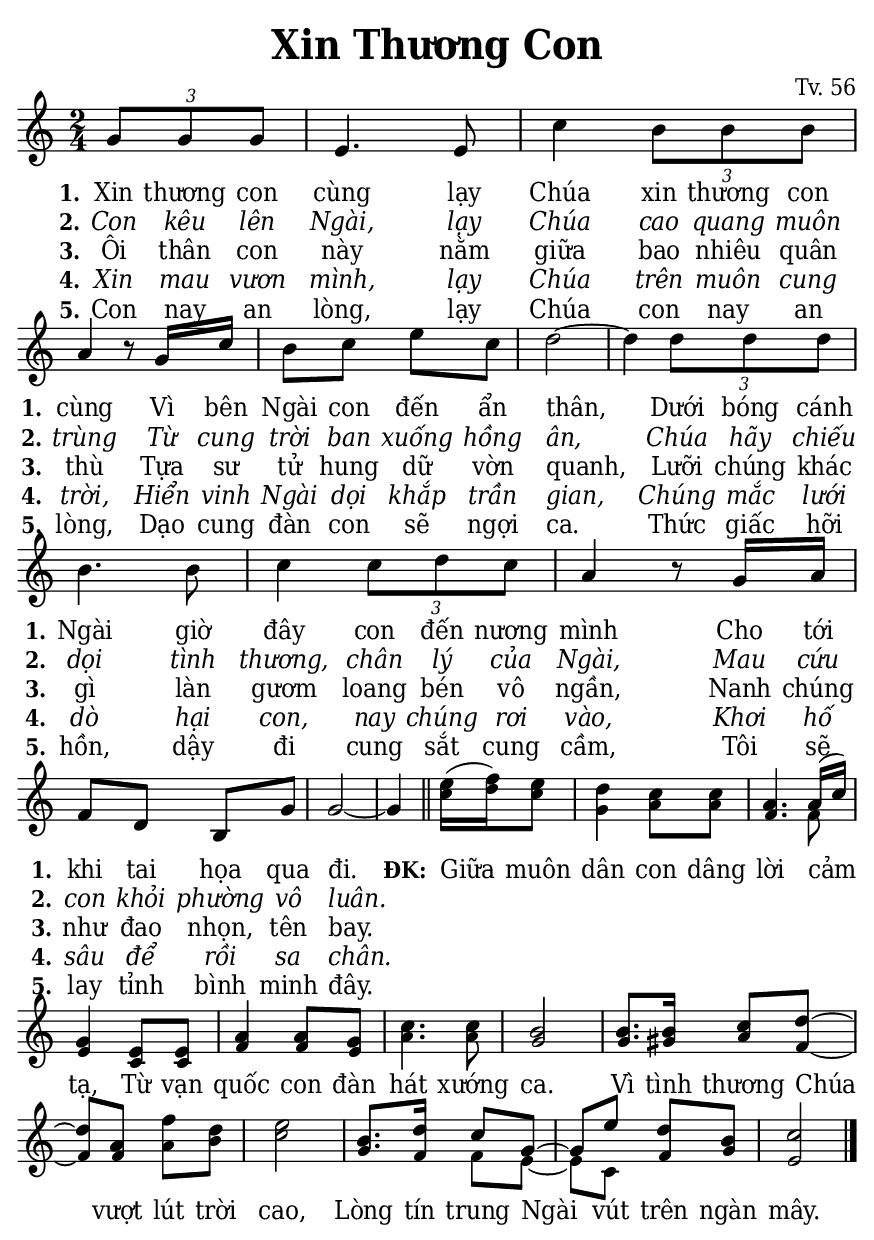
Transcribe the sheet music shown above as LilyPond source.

% Cài đặt chung\
\version "2.22.1"
\include "english.ly"

\header {
  title = \markup { \fontsize #1 "Xin Thương Con" }
  composer = "Tv. 56"
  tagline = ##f
}

% Nhạc phiên khúc
nhacPhienKhucSop = \relative c'' {
  \partial 4 \tuplet 3/2 { g8 g g } |
  e4. e8 |
  c'4 \tuplet 3/2 { b8 b b } |
  a4 r8 g16 c |
  b8 c e c |
  d2 ~ |
  d4 \tuplet 3/2 { d8 d d } |
  b4. b8 |
  c4 \tuplet 3/2 { c8 d c } |
  a4 r8 g16 a |
  f8 d b g' |
  g2 ~ |
  g4 \bar "||"
  
  <> \tweak extra-offset #'(-5.5 . -2.5) _\markup { \bold "ĐK:" }
  e'16 (f) e8 |
  d4 c8 c |
  a4. a16 (c) |
  g4 e8 e |
  a4 a8 g |
  c4. c8 |
  b2 |
  b8. b16 c8 d ~ |
  d a f' d |
  e2 |
  b8. d16 c8 [g] ~ |
  g e' d b |
  c2 \bar "|."
}

nhacPhienKhucAlto = \relative c'' {
  r4 |
  R2*11
  r4
  
  c16 (d) c8 |
  g4 a8 a |
  f4. f8 |
  e4 c8 c |
  f4 f8 e |
  a4. a8 |
  g2 |
  g8. gs16 a8 f ~ |
  f f a b |
  c2 |
  g8. f16 f8 e ~ |
  e [c] f g e2
}

% Lời phiên khúc
loiPhienKhucSop = \lyrics {
  <<
    {
      \set stanza = "1."
      Xin thương con cùng lạy Chúa
      xin thương con cùng
      Vì bên Ngài con đến ẩn thân,
      Dưới bóng cánh Ngài
      giờ đây con đến nương mình
      Cho tới khi tai họa qua đi.
    }
    \new Lyrics {
	    \set associatedVoice = "beSop"
	    \set stanza = "2."
      \override Lyrics.LyricText.font-shape = #'italic
	    Con kêu lên Ngài,
	    lạy Chúa cao quang muôn trùng
	    Từ cung trời ban xuống hồng ân,
	    Chúa hãy chiếu dọi tình thương,
	    chân lý của Ngài,
	    Mau cứu con khỏi phường vô luân.
    }
    \new Lyrics {
	    \set associatedVoice = "beSop"
	    \set stanza = "3."
	    Ôi thân con này nằm giữa bao nhiêu quân thù
	    Tựa sư tử hung dữ vờn quanh,
	    Lưỡi chúng khác gì làn gươm loang bén vô ngần,
	    Nanh chúng như đao nhọn, tên bay.
    }
    \new Lyrics {
	    \set associatedVoice = "beSop"
	    \set stanza = "4."
      \override Lyrics.LyricText.font-shape = #'italic
	    Xin mau vươn mình, lạy Chúa trên muôn cung trời,
	    Hiển vinh Ngài dọi khắp trần gian,
	    Chúng mắc lưới dò hại con,
	    nay chúng rơi vào,
	    Khơi hố sâu để rồi sa chân.
    }
    \new Lyrics {
	    \set associatedVoice = "beSop"
	    \set stanza = "5."
	    Con nay an lòng,
	    lạy Chúa con nay an lòng,
	    Dạo cung đàn con sẽ ngợi ca.
	    Thức giấc hỡi hồn,
	    dậy đi cung sắt cung cầm,
	    Tôi sẽ lay tỉnh bình minh đây.
    }
  >>
  %\set stanza = "ĐK:"
  \set stanza = ""
  Giữa muôn dân con dâng lời cảm tạ,
  Từ vạn quốc con đàn hát xướng ca.
  Vì tình thương Chúa vượt lút trời cao,
  Lòng tín trung Ngài vút trên ngàn mây.
}

% Dàn trang
\paper {
  #(set-paper-size "a5")
  top-margin = 3\mm
  bottom-margin = 3\mm
  left-margin = 3\mm
  right-margin = 3\mm
  indent = #0
  #(define fonts
	 (make-pango-font-tree "Deja Vu Serif Condensed"
	 		       "Deja Vu Serif Condensed"
			       "Deja Vu Serif Condensed"
			       (/ 20 20)))
  print-page-number = ##f
  page-count = 1
}

TongNhip = {
  \key c \major \time 2/4
  \set Timing.beamExceptions = #'()
  \set Timing.baseMoment = #(ly:make-moment 1/4)
}

% mã nguồn cho những chức năng chưa hỗ trợ trong phiên bản lilypond hiện tại
% cung cấp bởi cộng đồng lilypond khi gửi email đến lilypond-user@gnu.org
% Đổi kích thước nốt cho bè phụ
notBePhu =
#(define-music-function (font-size music) (number? ly:music?)
   (for-some-music
     (lambda (m)
       (if (music-is-of-type? m 'rhythmic-event)
           (begin
             (set! (ly:music-property m 'tweaks)
                   (cons `(font-size . ,font-size)
                         (ly:music-property m 'tweaks)))
             #t)
           #f))
     music)
   music)

% in số phiên khúc trên mỗi dòng
#(define (add-grob-definition grob-name grob-entry)
    (set! all-grob-descriptions
          (cons ((@@ (lily) completize-grob-entry)
                 (cons grob-name grob-entry))
                all-grob-descriptions)))

#(add-grob-definition
   'StanzaNumberSpanner
   `((direction . ,LEFT)
     (font-series . bold)
     (padding . 1)
     (side-axis . ,X)
     (stencil . ,ly:text-interface::print)
     (X-offset . ,ly:side-position-interface::x-aligned-side)
     (Y-extent . ,grob::always-Y-extent-from-stencil)
     (meta . ((class . Spanner)
              (interfaces . (font-interface
                             side-position-interface
                             stanza-number-interface
                             text-interface))))))

\layout {
   \context {
     \Global
     \grobdescriptions #all-grob-descriptions
   }
   \context {
     \Score
     \remove Stanza_number_align_engraver
     \consists
       #(lambda (context)
          (let ((texts '())
                (syllables '()))
            (make-engraver
             (acknowledgers
              ((stanza-number-interface engraver grob source-engraver)
                 (set! texts (cons grob texts)))
              ((lyric-syllable-interface engraver grob source-engraver)
                 (set! syllables (cons grob syllables))))
             ((stop-translation-timestep engraver)
                (for-each
                 (lambda (text)
                   (for-each
                    (lambda (syllable)
                      (ly:pointer-group-interface::add-grob text
'side-support-elements syllable))
                    syllables))
                 texts)
                (set! syllables '())))))
   }
   \context {
     \Lyrics
     \remove Stanza_number_engraver
     \consists
       #(lambda (context)
          (let ((text #f)
                (last-stanza #f))
            (make-engraver
             ((process-music engraver)
                (let ((stanza (ly:context-property context 'stanza #f)))
                  (if (and stanza (not (equal? stanza last-stanza)))
                      (let ((column (ly:context-property context
'currentCommandColumn)))
                        (set! last-stanza stanza)
                        (if text
                            (ly:spanner-set-bound! text RIGHT column))

                        (set! text (ly:engraver-make-grob engraver
'StanzaNumberSpanner '()))
                        (ly:grob-set-property! text 'text stanza)
                        (ly:spanner-set-bound! text LEFT column)))))
             ((finalize engraver)
                (if text
                    (let ((column (ly:context-property context
'currentCommandColumn)))
                      (ly:spanner-set-bound! text RIGHT column)))))))
     \override StanzaNumberSpanner.horizon-padding = 10000
   }
}
% kết thúc mã nguồn

\score {
  \new ChoirStaff <<
    \new Staff \with {
        \consists "Merge_rests_engraver"
        printPartCombineTexts = ##f
      }
      <<
      \new Voice \TongNhip \partCombine 
        \nhacPhienKhucSop
        \notBePhu -1 { \nhacPhienKhucAlto }
      \new NullVoice = beSop \nhacPhienKhucSop
      \new Lyrics \lyricsto beSop \loiPhienKhucSop
      >>
  >>
  \layout {
    \override Lyrics.LyricSpace.minimum-distance = #1
    \override Score.BarNumber.break-visibility = ##(#f #f #f)
    \override Score.SpacingSpanner.uniform-stretching = ##t
  } 
}
